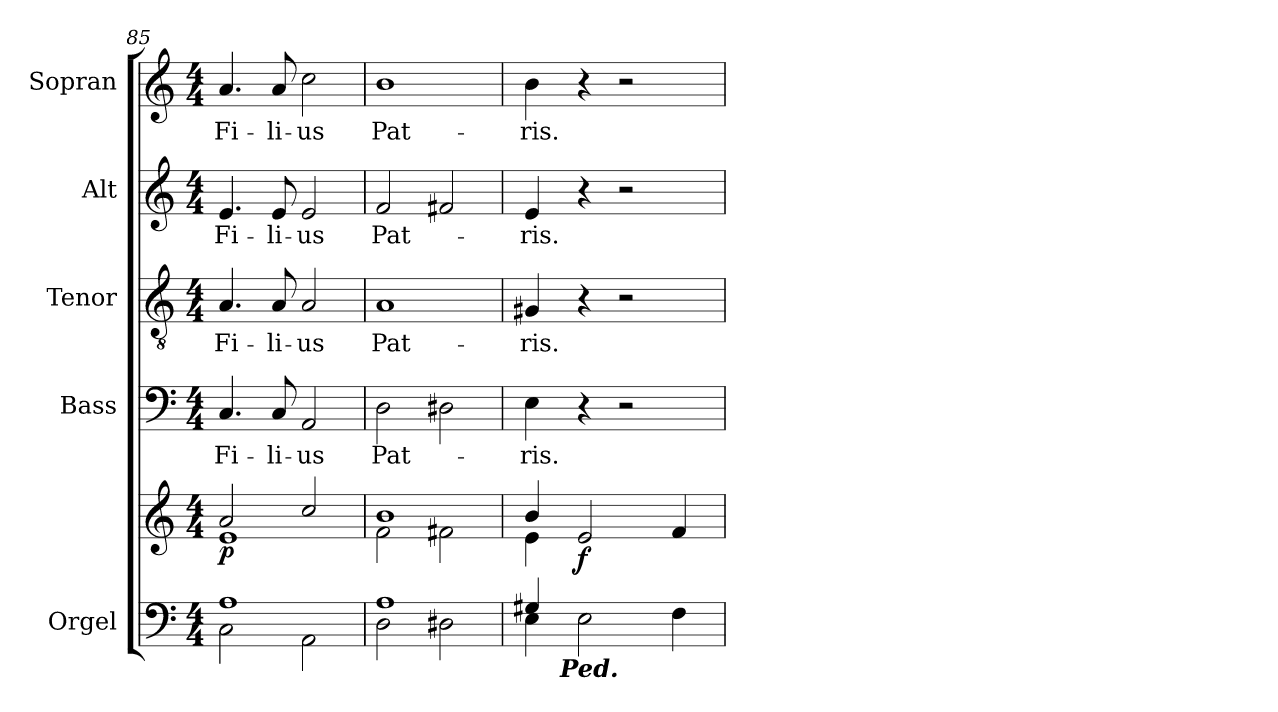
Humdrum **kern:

**kern	**kern	**dynam	**kern	**text	**kern	**text	**kern	**text	**kern	**text
*part5	*part5	*part5	*part4	*part4	*part3	*part3	*part2	*part2	*part1	*part1
*staff6	*staff5	*staff5/6	*staff4	*staff4	*staff3	*staff3	*staff2	*staff2	*staff1	*staff1
*I"Orgel	*	*	*I"Bass	*	*I"Tenor	*	*I"Alt	*	*I"Sopran	*
*I'Org.	*	*	*I'B.	*	*I'T.	*	*I'A.	*	*I'S.	*
!!LO:PB:g=z
*clefF4	*clefG2	*	*clefF4	*	*clefGv2	*	*clefG2	*	*clefG2	*
*k[]	*k[]	*	*k[]	*	*k[]	*	*k[]	*	*k[]	*
*C:	*C:	*	*C:	*	*C:	*	*C:	*	*C:	*
*M4/4	*M4/4	*	*M4/4	*	*M4/4	*	*M4/4	*	*M4/4	*
=85	=85	=85	=85	=85	=85	=85	=85	=85	=85	=85
*^	*^	*	*	*	*	*	*	*	*	*
!	!	!	!	!LO:DY:b	!	!LO:LY:b	!	!LO:LY:b	!	!LO:LY:b	!	!LO:LY:b
1A	2C\	2a/	1e	p	4.C/	Fi-	4.A/	Fi-	4.e/	Fi-	4.a/	Fi-
!	!	!	!	!	!	!LO:LY:b	!	!LO:LY:b	!	!LO:LY:b	!	!LO:LY:b
.	.	.	.	.	8C/	-li-	8A/	-li-	8e/	-li-	8a/	-li-
!	!	!	!	!	!	!LO:LY:b	!	!LO:LY:b	!	!LO:LY:b	!	!LO:LY:b
.	2AA\	2cc/	.	.	2AA/	-us	2A/	-us	2e/	-us	2cc\	-us
=86	=86	=86	=86	=86	=86	=86	=86	=86	=86	=86	=86	=86
!	!	!	!	!	!	!LO:LY:b	!	!LO:LY:b	!	!LO:LY:b	!	!LO:LY:b
1A	2D\	1b	2f\	.	2D\	Pat-	1A	Pat-	2f/	Pat-	1b	Pat-
.	2D#X\	.	2f#X\	.	2D#X\	.	.	.	2f#X/	.	.	.
=87	=87	=87	=87	=87	=87	=87	=87	=87	=87	=87	=87	=87
!	!	!	!	!	!	!LO:LY:b	!	!LO:LY:b	!	!LO:LY:b	!	!LO:LY:b
*	*^	*	*	*	*	*	*	*	*	*	*	*
4G#X/	4E\	8.ryy	4b/	4e\	.	4E\	-ris.	4G#X/	-ris.	4e/	-ris.	4b\	-ris.
!	!	!LO:TX:b:Bi:t=Ped.	!	!	!	!	!	!	!	!	!	!	!
.	.	2ryy	.	.	.	.	.	.	.	.	.	.	.
!	!	!	!	!	!LO:DY:b	!	!	!	!	!	!	!	!
4ryy	2E\	.	2e/	4ryy	f	4r	.	4r	.	4r	.	4r	.
2ryy	.	.	.	2ryy	.	2r	.	2r	.	2r	.	2r	.
.	.	4ryy	.	.	.	.	.	.	.	.	.	.	.
.	4F\	.	4f/	.	.	.	.	.	.	.	.	.	.
.	.	16ryy	.	.	.	.	.	.	.	.	.	.	.
*v	*v	*v	*	*	*	*	*	*	*	*	*	*	*
*	*v	*v	*	*	*	*	*	*	*	*	*
=	=	=	=	=	=	=	=	=	=	=
*-	*-	*-	*-	*-	*-	*-	*-	*-	*-	*-
